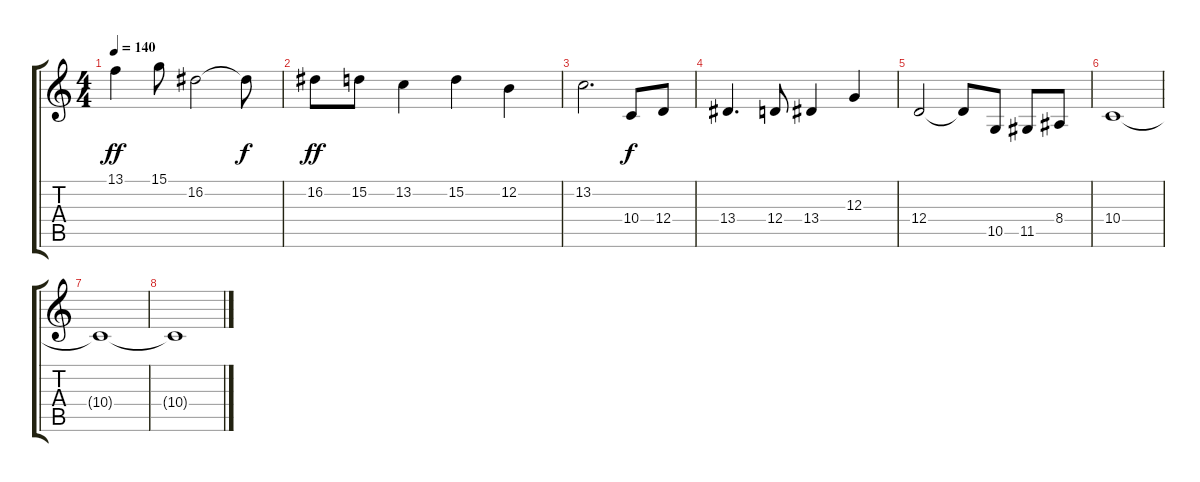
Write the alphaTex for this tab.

\track "" {instrument clarinet}
\staff {score tabs}
\tuning (E4 B3 G3 D3 A2 E2) {hide}
\ts (4 4)
\tempo 140
\clef g2
\ks c
13.1.4{dy ff} 15.1.8 16.2.2 16.2{t}.8{dy f} |
16.2.8{dy ff} 15.2.8 13.2.4 15.2.4 12.2.4 |
13.2.2{d} 10.4.8{dy f} 12.4.8 |
13.4.4{d} 12.4.8 13.4.4 12.3.4 |
12.4.2 12.4{t}.8 10.5.8 11.5.8 8.4.8 |
10.4.1 |
10.4{t}.1 |
10.4{t}.1
